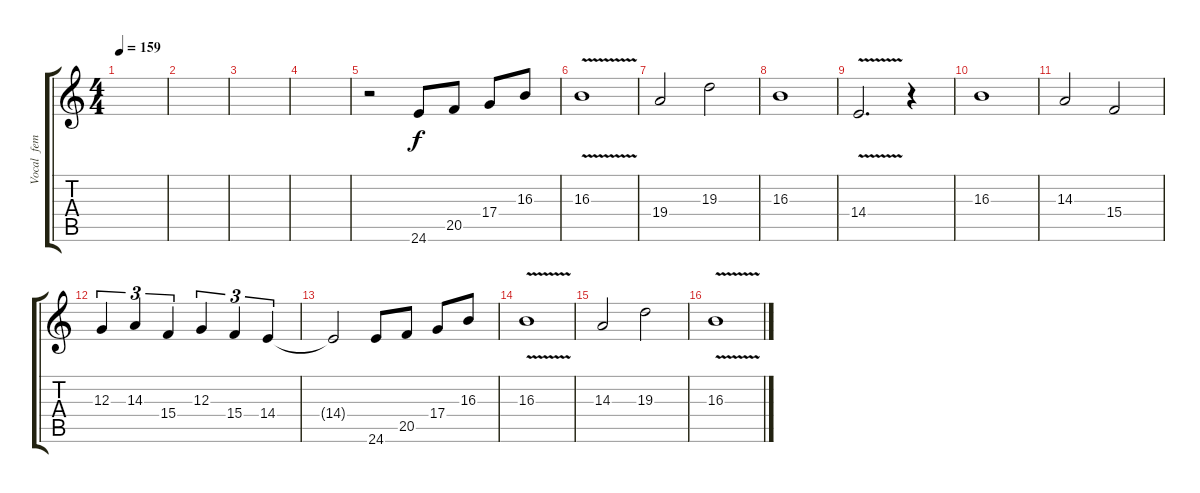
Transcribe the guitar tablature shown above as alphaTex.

\track ("Vocal  female" "Vocal  fem") {instrument flute}
\staff {score tabs}
\tuning (E4 B3 G3 D3 A2 E2) {hide}
\ts (4 4)
\tempo 159
\clef g2
\ks c
|
|
|
|
r.2 24.6.8 20.5.8 17.4.8 16.3.8 |
16.3{v}.1 |
19.4.2 19.3.2 |
16.3.1 |
14.4{v}.2{d} r.4 |
16.3.1 |
14.3.2 15.4.2 |
12.3.4{tu (3 2)} 14.3.4{tu (3 2)} 15.4.4{tu (3 2)} 12.3.4{tu (3 2)} 15.4.4{tu (3 2)} 14.4.4{tu (3 2)} |
14.4{t}.2 24.6.8 20.5.8 17.4.8 16.3.8 |
16.3{v}.1 |
14.3.2 19.3.2 |
16.3{v}.1
